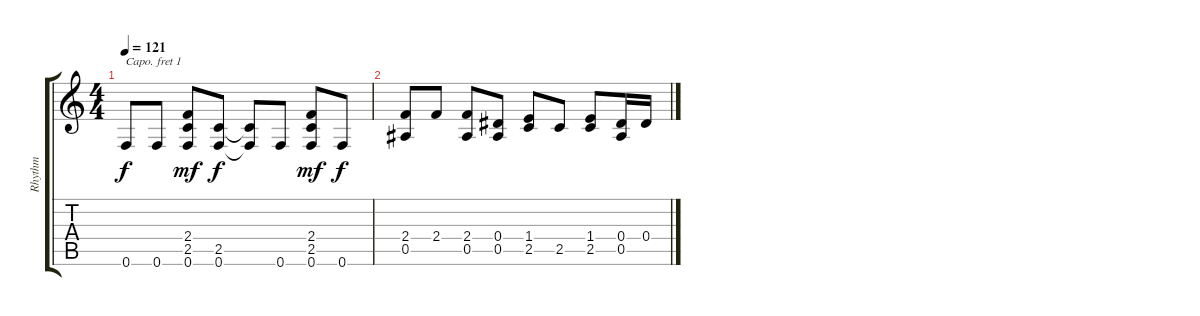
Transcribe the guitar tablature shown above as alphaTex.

\track ("Rhythm" "Rhythm") {instrument electricguitarmuted}
\staff {score tabs}
\capo 1
\tuning (E4 B3 G3 D3 A2 E2) {hide}
\ts (4 4)
\tempo 121
\clef g2
\ks c
0.6.8{dy f} 0.6.8 (2.4 2.5 0.6).8{dy mf} (2.5 0.6).8{dy f} (2.5{t} 0.6{t}).8 0.6.8 (2.4 2.5 0.6).8{dy mf} 0.6.8{dy f} |
(2.4 0.5).8 2.4.8 (2.4 0.5).8 (0.4 0.5).8 (1.4 2.5).8 2.5.8 (1.4 2.5).8 (0.4 0.5).16 0.4.16
